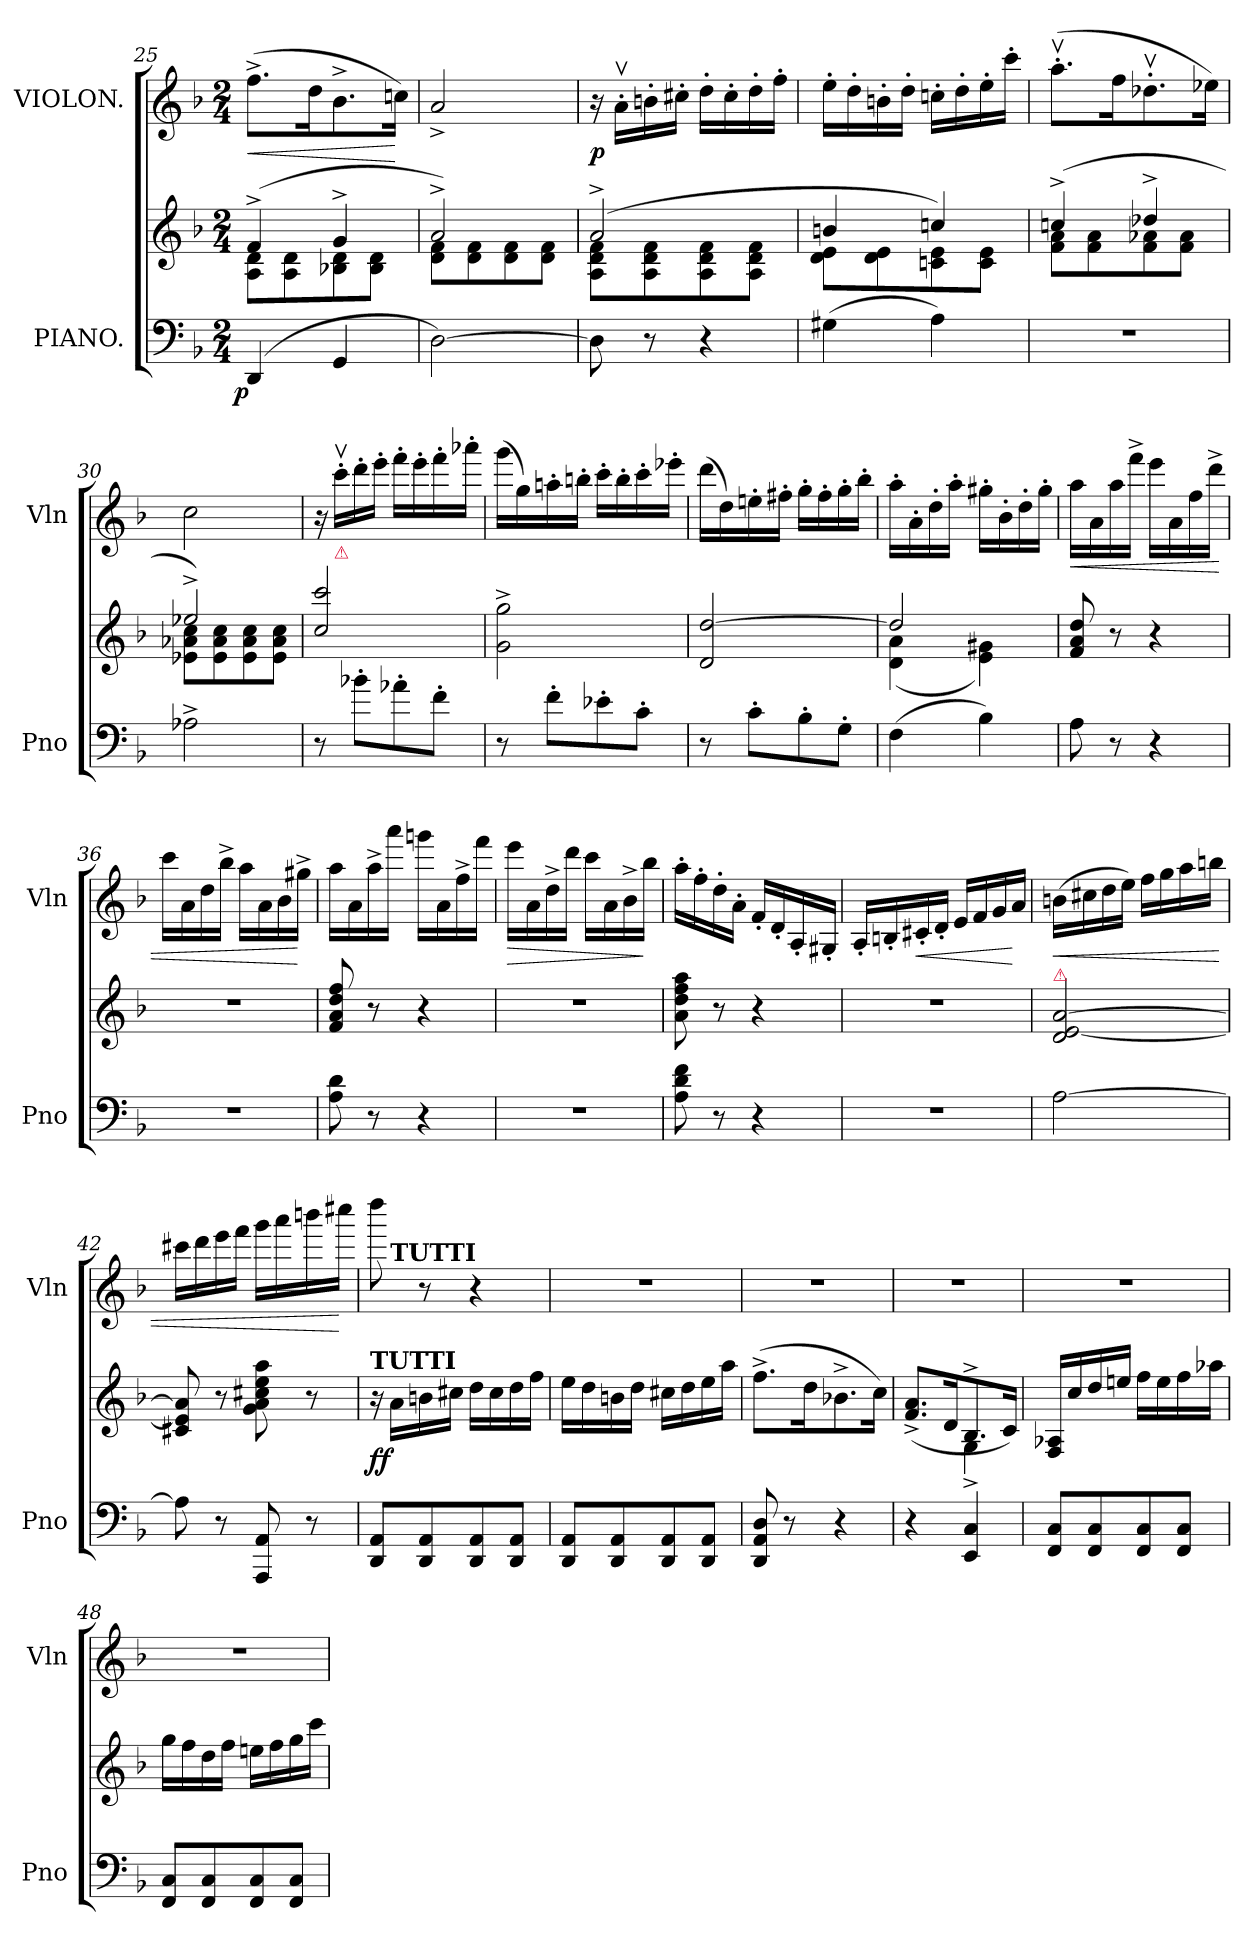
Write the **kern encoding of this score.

**kern	**kern	**dynam	**kern	**dynam
*part2	*part2	*part2	*part1	*part1
*staff3	*staff2	*staff2/3	*staff1	*staff1
*I"PIANO.	*	*	*I"VIOLON.	*
*I'Pno	*	*	*I'Vln	*
*clefF4	*clefG2	*	*clefG2	*
*k[b-]	*k[b-]	*	*k[b-]	*
*d:	*d:	*	*d:	*
*M2/4	*M2/4	*	*M2/4	*
=25	=25	=25	=25	=25
*	*^	*	*	*
!	!	!	!LO:DY:b=2:rj	!	!LO:HP:b
(4DD/	(4f^/	8A\ 8d\L	p	(8.ff^\L	<
.	.	8A\ 8d\	.	.	.
.	.	.	.	16dd\K	.
4GG/	4g^/	8B-X\ 8d\	.	8.b-^\	.
.	.	8B-\ 8d\J	.	.	.
.	.	.	.	16ccn\Jk)	[
=26	=26	=26	=26	=26	=26
[2D\)	2a^/)	8d\ 8f\L	.	2a^>/	.
.	.	8d\ 8f\	.	.	.
.	.	8d\ 8f\	.	.	.
.	.	8d\ 8f\J	.	.	.
=27	=27	=27	=27	=27	=27
8D\]	(2a^/	8A\ 8d\ 8f\L	.	16r	p
.	.	.	.	16a'v\LL	.
8r	.	8A\ 8d\ 8f\	.	16bn'\	.
.	.	.	.	16cc#X'\JJ	.
4r	.	8A\ 8d\ 8f\	.	16dd'\LL	.
.	.	.	.	16cc#'\	.
.	.	8A\ 8d\ 8f\J	.	16dd'\	.
.	.	.	.	16ff'\JJ	.
=28	=28	=28	=28	=28	=28
(4G#X\	4bn/	8d\ 8e\L	.	16ee'\LL	.
.	.	.	.	16dd'\	.
.	.	8d\ 8e\	.	16bn'\	.
.	.	.	.	16dd'\JJ	.
4A\)	4ccn/)	8cn\ 8e\	.	16ccn'\LL	.
.	.	.	.	16dd'\	.
.	.	8c\ 8e\J	.	16ee'\	.
.	.	.	.	16ccc'\JJ	.
=29	=29	=29	=29	=29	=29
2r	(4ccn^/	8f\ 8a\L	.	(8.aa'v\L	.
.	.	8f\ 8a\	.	.	.
.	.	.	.	16ff\K	.
.	4dd-X^/	8f\ 8a-X\	.	8.dd-X'v\	.
.	.	8f\ 8a-\J	.	.	.
.	.	.	.	16ee-X\Jk)	.
=30	=30	=30	=30	=30	=30
2A-X^\	2ee-X^/)	8e-X\ 8a-X\ 8cc\L	.	2cc\	.
.	.	8e-\ 8a-\ 8cc\	.	.	.
.	.	8e-\ 8a-\ 8cc\	.	.	.
.	.	8e-\ 8a-\ 8cc\J	.	.	.
*	*v	*v	*	*	*
=31	=31	=31	=31	=31
8r	2cc/ 2ccc/	.	16r	.
!	!	!	!LO:TX:b:B:color=crimson:t=⚠	!
.	.	.	16ccc'v\LL	.
8b-X'\L	.	.	16ddd'\	.
.	.	.	16eee'\JJ	.
8a-X'\	.	.	16fff'\LL	.
.	.	.	16eee'\	.
8f'\J	.	.	16fff'\	.
.	.	.	16aaa-X'\JJ	.
=32	=32	=32	=32	=32
8r	2g^\ 2gg^\	.	(16ggg\LL	.
.	.	.	16gg\)	.
8f'\L	.	.	16aan'\	.
.	.	.	16bbn'\JJ	.
8e-X'\	.	.	16ccc'\LL	.
.	.	.	16bb'\	.
8c'\J	.	.	16ccc'\	.
.	.	.	16eee-X'\JJ	.
=33	=33	=33	=33	=33
8r	2d/ [2dd/	.	(16ddd\LL	.
.	.	.	16dd\)	.
8c'\L	.	.	16een'\	.
.	.	.	16ff#X'\JJ	.
8B-'\	.	.	16gg'\LL	.
.	.	.	16ff#'\	.
8G'\J	.	.	16gg'\	.
.	.	.	16bb-'\JJ	.
=34	=34	=34	=34	=34
*	*^	*	*	*
(4F\	2dd/]	(4d\ 4a\	.	16aa'\LL	.
.	.	.	.	16a'\	.
.	.	.	.	16dd'\	.
.	.	.	.	16aa'\JJ	.
4B-\)	.	4e\ 4g#X\)	.	16gg#X'\LL	.
.	.	.	.	16b-'\	.
.	.	.	.	16dd'\	.
.	.	.	.	16gg#'\JJ	.
*	*v	*v	*	*	*
=35	=35	=35	=35	=35
!	!	!	!	!LO:HP:b
8A\	8f/ 8a/ 8dd/	.	16aa\LL	<
.	.	.	16a\	.
8r	8r	.	16aa\	.
.	.	.	16fff^\JJ	.
4r	4r	.	16eee\LL	.
.	.	.	16a\	.
.	.	.	16ff\	.
.	.	.	16ddd^\JJ	.
=36	=36	=36	=36	=36
2r	2r	.	16ccc\LL	.
.	.	.	16a\	.
.	.	.	16dd\	.
.	.	.	16bb-^\JJ	.
.	.	.	16aa\LL	.
.	.	.	16a\	.
.	.	.	16b-\	.
.	.	.	16gg#X^\JJ	[
=37	=37	=37	=37	=37
8A\ 8d\	8f/ 8a/ 8dd/ 8ff/	.	16aa\LL	.
.	.	.	16a\	.
8r	8r	.	16aa^\	.
.	.	.	16aaa\JJ	.
4r	4r	.	16gggn\LL	.
.	.	.	16a\	.
.	.	.	16ff^\	.
.	.	.	16fff\JJ	.
=38	=38	=38	=38	=38
!	!	!	!	!LO:HP:b
2r	2r	.	16eee\LL	>
.	.	.	16a\	.
.	.	.	16dd^\	.
.	.	.	16ddd\JJ	.
.	.	.	16ccc\LL	.
.	.	.	16a\	.
.	.	.	16b-^\	.
.	.	.	16bb-\JJ	]
=39	=39	=39	=39	=39
8A\ 8d\ 8f\	8a\ 8dd\ 8ff\ 8aa\	.	16aa'\LL	.
.	.	.	16ff'\	.
8r	8r	.	16dd'\	.
.	.	.	16a'\JJ	.
4r	4r	.	16f'/LL	.
.	.	.	16d'/	.
.	.	.	16A'/	.
.	.	.	16G#X'/JJ	.
=40	=40	=40	=40	=40
2r	2r	.	16A'/LL	.
.	.	.	16Bn'/	.
!	!	!	!	!LO:HP:b
.	.	.	16c#X'/	<
.	.	.	16d'/JJ	.
.	.	.	16e/LL	.
.	.	.	16f/	.
.	.	.	16g/	.
.	.	.	16a/JJ	[
=41	=41	=41	=41	=41
!	!	!	!LO:TX:b:color=crimson:t=⚠	!
!	!	!	!	!LO:HP:b
[2A\	2d/ [2e/ [2a/	.	(16bn\LL	<
.	.	.	16cc#X\	.
.	.	.	16dd\	.
.	.	.	16ee\JJ)	.
.	.	.	16ff\LL	.
.	.	.	16gg\	.
.	.	.	16aa\	.
.	.	.	16bbn\JJ	.
=42	=42	=42	=42	=42
8A\]	8c#X/ 8e]/ 8a]/	.	16ccc#X\LL	.
.	.	.	16ddd\	.
8r	8r	.	16eee\	.
.	.	.	16fff\JJ	.
8AAA/ 8AA/	8g\ 8a\ 8cc#X\ 8ee\ 8aa\	.	16ggg\LL	.
.	.	.	16aaa\	.
8r	8r	.	16bbbn\	.
.	.	.	16cccc#X\JJ	[
=43	=43	=43	=43	=43
!	!	!	!LO:TX:b:B:t=Tempo poco rit.	!
!	!LO:TX:a:B:t=TUTTI	!	!	!
*	*	*	*^	*
8DD/ 8AA/L	16r	ff	8dddd\	16ryy	.
!	!	!	!	!LO:TX:a:B:t=TUTTI	!
.	16a\LL	.	.	4..ryy	.
8DD/ 8AA/	16bn\	.	8r	.	.
.	16cc#X\JJ	.	.	.	.
8DD/ 8AA/	16dd\LL	.	4r	.	.
.	16cc#\	.	.	.	.
8DD/ 8AA/J	16dd\	.	.	.	.
.	16ff\JJ	.	.	.	.
*	*	*	*v	*v	*
=44	=44	=44	=44	=44
8DD/ 8AA/L	16ee\LL	.	2r	.
.	16dd\	.	.	.
8DD/ 8AA/	16bn\	.	.	.
.	16dd\JJ	.	.	.
8DD/ 8AA/	16cc#X\LL	.	.	.
.	16dd\	.	.	.
8DD/ 8AA/J	16ee\	.	.	.
.	16aa\JJ	.	.	.
=45	=45	=45	=45	=45
8DD/ 8AA/ 8D/	(8.ff^\L	.	2r	.
8r	.	.	.	.
.	16dd\K	.	.	.
4r	8.b-X^\	.	.	.
.	16cc\Jk)	.	.	.
=46	=46	=46	=46	=46
*	*^	*	*	*
4r	(>8.f^>/ 8.a^>/L	4ryy	.	2r	.
.	16d/K	.	.	.	.
4EE/ 4C/	8.B-^/	4G^\	.	.	.
.	16c/Jk)	.	.	.	.
*	*v	*v	*	*	*
=47	=47	=47	=47	=47
8FF/ 8C/L	16F/ 16A-X/LL	.	2r	.
.	16cc/	.	.	.
8FF/ 8C/	16dd/	.	.	.
.	16een/JJ	.	.	.
8FF/ 8C/	16ff\LL	.	.	.
.	16ee\	.	.	.
8FF/ 8C/J	16ff\	.	.	.
.	16aa-X\JJ	.	.	.
=48	=48	=48	=48	=48
8FF/ 8C/L	16gg\LL	.	2r	.
.	16ff\	.	.	.
8FF/ 8C/	16dd\	.	.	.
.	16ff\JJ	.	.	.
8FF/ 8C/	16een\LL	.	.	.
.	16ff\	.	.	.
8FF/ 8C/J	16gg\	.	.	.
.	16ccc\JJ	.	.	.
=	=	=	=	=
*-	*-	*-	*-	*-
